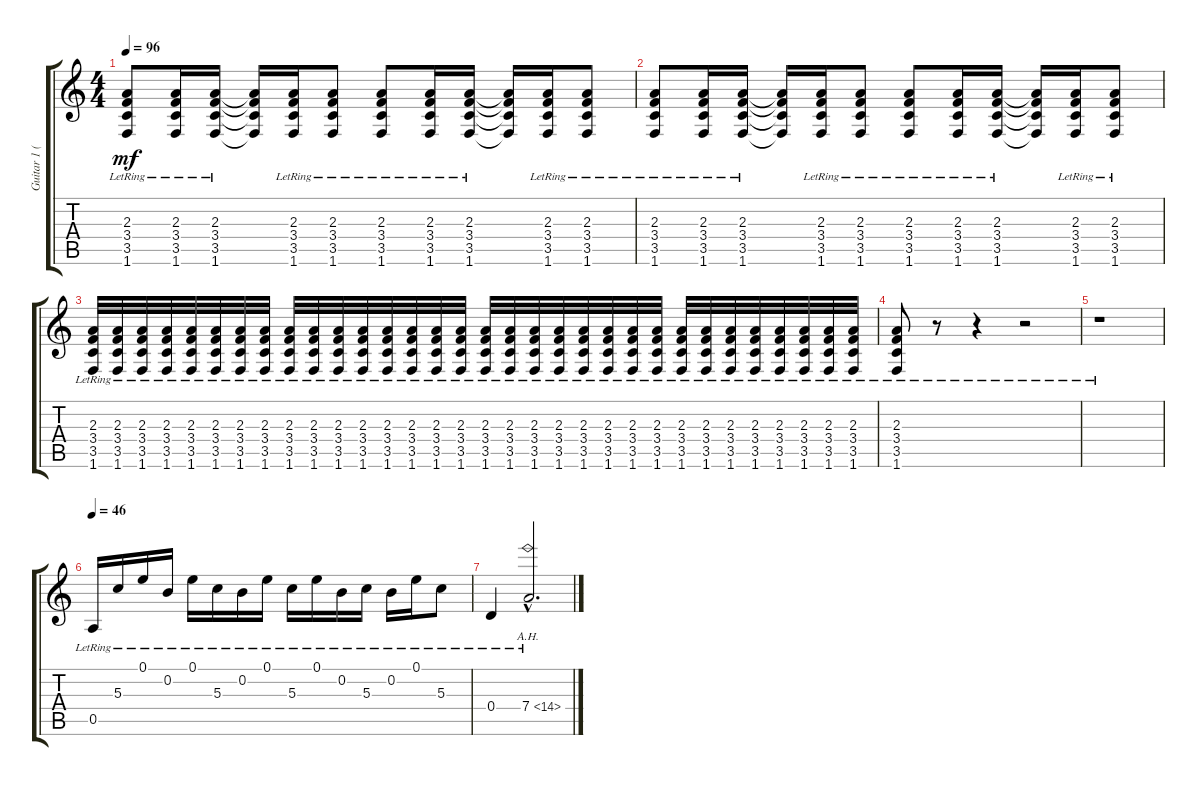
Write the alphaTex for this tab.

\track ("Guitar 1 (Acoustic)" "Guitar 1 (") {instrument acousticguitarsteel}
\staff {score tabs}
\tuning (E4 B3 G3 D3 A2 E2) {hide}
\ts (4 4)
\tempo 96
\clef g2
\ks c
(2.3{lr} 3.4{lr} 3.5{lr} 1.6{lr}).8{dy mf} (2.3{lr} 3.4{lr} 3.5{lr} 1.6{lr}).16 (2.3{lr} 3.4{lr} 3.5{lr} 1.6{lr}).16 (2.3{t} 3.4{t} 3.5{t} 1.6{t}).16 (2.3{lr} 3.4{lr} 3.5{lr} 1.6{lr}).16 (2.3{lr} 3.4{lr} 3.5{lr} 1.6{lr}).8 (2.3{lr} 3.4{lr} 3.5{lr} 1.6{lr}).8 (2.3{lr} 3.4{lr} 3.5{lr} 1.6{lr}).16 (2.3{lr} 3.4{lr} 3.5{lr} 1.6{lr}).16 (2.3{t} 3.4{t} 3.5{t} 1.6{t}).16 (2.3{lr} 3.4{lr} 3.5{lr} 1.6{lr}).16 (2.3{lr} 3.4{lr} 3.5{lr} 1.6{lr}).8 |
(2.3{lr} 3.4{lr} 3.5{lr} 1.6{lr}).8 (2.3{lr} 3.4{lr} 3.5{lr} 1.6{lr}).16 (2.3{lr} 3.4{lr} 3.5{lr} 1.6{lr}).16 (2.3{t} 3.4{t} 3.5{t} 1.6{t}).16 (2.3{lr} 3.4{lr} 3.5{lr} 1.6{lr}).16 (2.3{lr} 3.4{lr} 3.5{lr} 1.6{lr}).8 (2.3{lr} 3.4{lr} 3.5{lr} 1.6{lr}).8 (2.3{lr} 3.4{lr} 3.5{lr} 1.6{lr}).16 (2.3{lr} 3.4{lr} 3.5{lr} 1.6{lr}).16 (2.3{t} 3.4{t} 3.5{t} 1.6{t}).16 (2.3{lr} 3.4{lr} 3.5{lr} 1.6{lr}).16 (2.3{lr} 3.4{lr} 3.5{lr} 1.6{lr}).8 |
(2.3{lr} 3.4{lr} 3.5{lr} 1.6{lr}).32 (2.3{lr} 3.4{lr} 3.5{lr} 1.6{lr}).32 (2.3{lr} 3.4{lr} 3.5{lr} 1.6{lr}).32 (2.3{lr} 3.4{lr} 3.5{lr} 1.6{lr}).32 (2.3{lr} 3.4{lr} 3.5{lr} 1.6{lr}).32 (2.3{lr} 3.4{lr} 3.5{lr} 1.6{lr}).32 (2.3{lr} 3.4{lr} 3.5{lr} 1.6{lr}).32 (2.3{lr} 3.4{lr} 3.5{lr} 1.6{lr}).32 (2.3{lr} 3.4{lr} 3.5{lr} 1.6{lr}).32 (2.3{lr} 3.4{lr} 3.5{lr} 1.6{lr}).32 (2.3{lr} 3.4{lr} 3.5{lr} 1.6{lr}).32 (2.3{lr} 3.4{lr} 3.5{lr} 1.6{lr}).32 (2.3{lr} 3.4{lr} 3.5{lr} 1.6{lr}).32 (2.3{lr} 3.4{lr} 3.5{lr} 1.6{lr}).32 (2.3{lr} 3.4{lr} 3.5{lr} 1.6{lr}).32 (2.3{lr} 3.4{lr} 3.5{lr} 1.6{lr}).32 (2.3{lr} 3.4{lr} 3.5{lr} 1.6{lr}).32 (2.3{lr} 3.4{lr} 3.5{lr} 1.6{lr}).32 (2.3{lr} 3.4{lr} 3.5{lr} 1.6{lr}).32 (2.3{lr} 3.4{lr} 3.5{lr} 1.6{lr}).32 (2.3{lr} 3.4{lr} 3.5{lr} 1.6{lr}).32 (2.3{lr} 3.4{lr} 3.5{lr} 1.6{lr}).32 (2.3{lr} 3.4{lr} 3.5{lr} 1.6{lr}).32 (2.3{lr} 3.4{lr} 3.5{lr} 1.6{lr}).32 (2.3{lr} 3.4{lr} 3.5{lr} 1.6{lr}).32 (2.3{lr} 3.4{lr} 3.5{lr} 1.6{lr}).32 (2.3{lr} 3.4{lr} 3.5{lr} 1.6{lr}).32 (2.3{lr} 3.4{lr} 3.5{lr} 1.6{lr}).32 (2.3{lr} 3.4{lr} 3.5{lr} 1.6{lr}).32 (2.3{lr} 3.4{lr} 3.5{lr} 1.6{lr}).32 (2.3{lr} 3.4{lr} 3.5{lr} 1.6{lr}).32 (2.3{lr} 3.4{lr} 3.5{lr} 1.6{lr}).32 |
(2.3{lr} 3.4{lr} 3.5{lr} 1.6{lr}).8 r.8 r.4 r.2 |
r.1 |
\tempo 46
0.5{lr}.16 5.3{lr}.16 0.1{lr}.16 0.2{lr}.16 0.1{lr}.16 5.3{lr}.16 0.2{lr}.16 0.1{lr}.16 5.3{lr}.16 0.1{lr}.16 0.2{lr}.16 5.3{lr}.16 0.2{lr}.16 0.1{lr}.16 5.3{lr}.8 |
0.4{lr}.4 7.4{ah 7 hac lr}.2{d}
